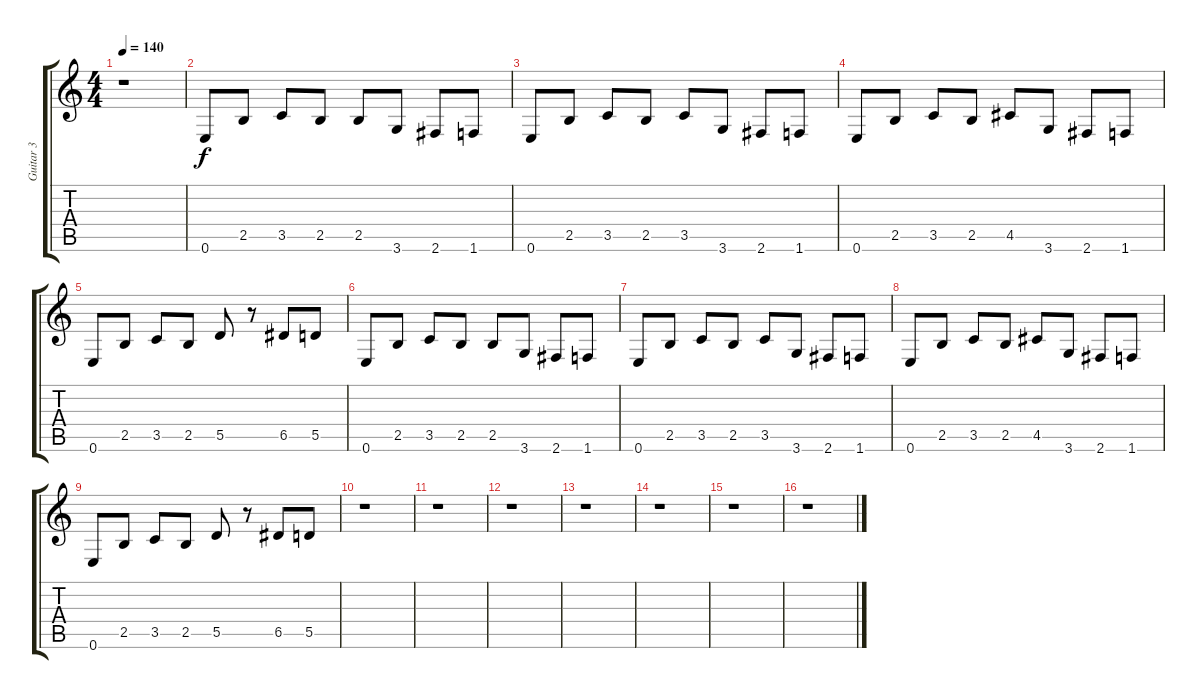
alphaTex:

\track ("Guitar 3" "Guitar 3") {instrument overdrivenguitar}
\staff {score tabs}
\tuning (E4 B3 G3 D3 A2 E2) {hide}
\ts (4 4)
\tempo 140
\clef g2
\ks c
r.1{dy f volume 10 balance 8} |
0.6.8 2.5.8 3.5.8 2.5.8 2.5.8 3.6.8 2.6.8 1.6.8 |
0.6.8 2.5.8 3.5.8 2.5.8 3.5.8 3.6.8 2.6.8 1.6.8 |
0.6.8 2.5.8 3.5.8 2.5.8 4.5.8 3.6.8 2.6.8 1.6.8 |
0.6.8 2.5.8 3.5.8 2.5.8 5.5.8 r.8 6.5.8 5.5.8 |
0.6.8 2.5.8 3.5.8 2.5.8 2.5.8 3.6.8 2.6.8 1.6.8 |
0.6.8 2.5.8 3.5.8 2.5.8 3.5.8 3.6.8 2.6.8 1.6.8 |
0.6.8 2.5.8 3.5.8 2.5.8 4.5.8 3.6.8 2.6.8 1.6.8 |
0.6.8 2.5.8 3.5.8 2.5.8 5.5.8 r.8 6.5.8 5.5.8 |
r.1 |
r.1 |
r.1 |
r.1 |
r.1 |
r.1 |
r.1
